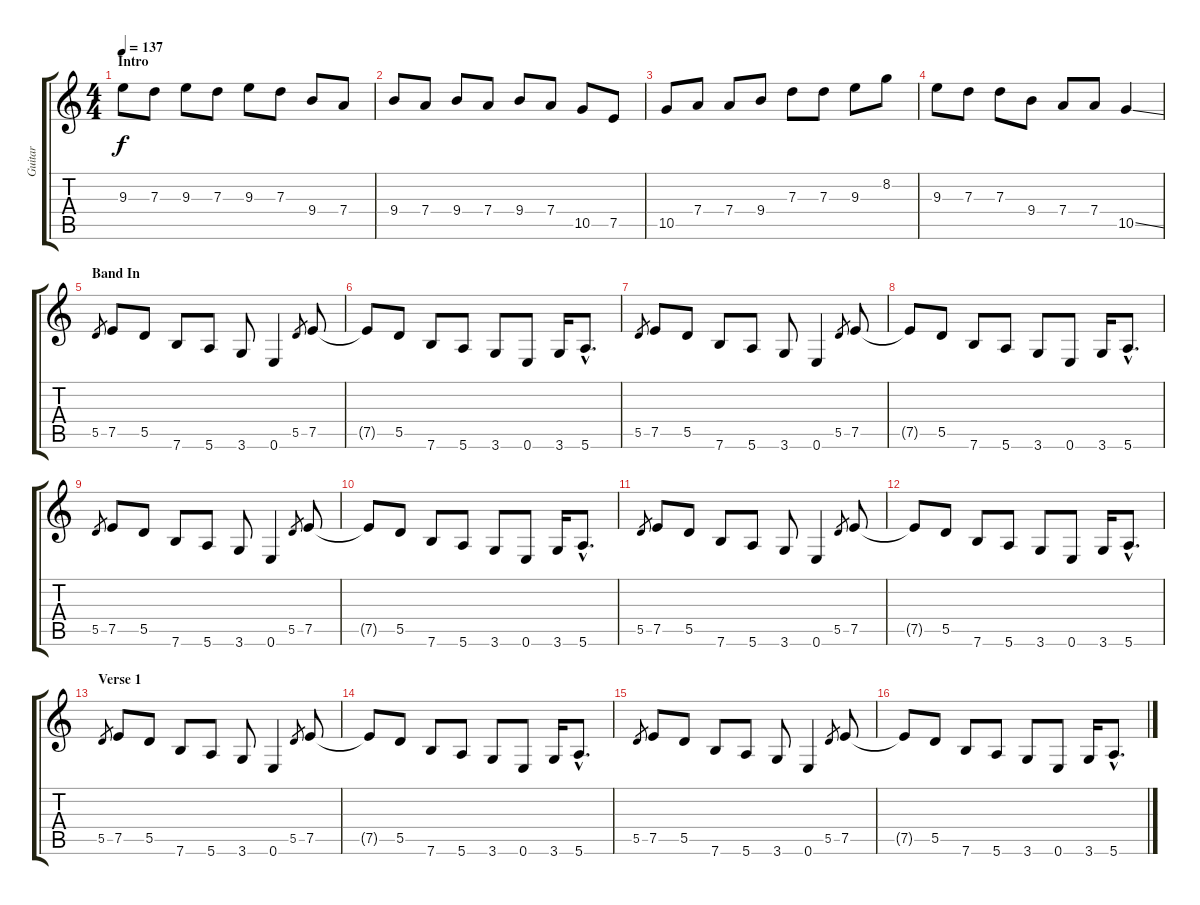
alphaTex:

\track ("Guitar" "Guitar") {instrument distortionguitar}
\staff {score tabs}
\tuning (E4 B3 G3 D3 A2 E2) {hide}
\ts (4 4)
\section ("" "Intro")
\tempo 137
\clef g2
\ks c
9.3.8{dy f instrument distortionguitar} 7.3.8 9.3.8 7.3.8 9.3.8 7.3.8 9.4.8 7.4.8 |
9.4.8 7.4.8 9.4.8 7.4.8 9.4.8 7.4.8 10.5.8 7.5.8 |
10.5.8 7.4.8 7.4.8 9.4.8 7.3.8 7.3.8 9.3.8 8.2.8 |
9.3.8 7.3.8 7.3.8 9.4.8 7.4.8 7.4.8 10.5{ss}.4 |
\section ("" "Band In")
5.5.8{gr} 7.5.8 5.5.8 7.6.8 5.6.8 3.6.8 0.6.4 5.5.8{gr} 7.5.8 |
7.5{t}.8 5.5.8 7.6.8 5.6.8 3.6.8 0.6.8 3.6.16 5.6{hac}.8{d} |
5.5.8{gr} 7.5.8 5.5.8 7.6.8 5.6.8 3.6.8 0.6.4 5.5.8{gr} 7.5.8 |
7.5{t}.8 5.5.8 7.6.8 5.6.8 3.6.8 0.6.8 3.6.16 5.6{hac}.8{d} |
5.5.8{gr} 7.5.8 5.5.8 7.6.8 5.6.8 3.6.8 0.6.4 5.5.8{gr} 7.5.8 |
7.5{t}.8 5.5.8 7.6.8 5.6.8 3.6.8 0.6.8 3.6.16 5.6{hac}.8{d} |
5.5.8{gr} 7.5.8 5.5.8 7.6.8 5.6.8 3.6.8 0.6.4 5.5.8{gr} 7.5.8 |
7.5{t}.8 5.5.8 7.6.8 5.6.8 3.6.8 0.6.8 3.6.16 5.6{hac}.8{d} |
\section ("" "Verse 1")
5.5.8{gr} 7.5.8 5.5.8 7.6.8 5.6.8 3.6.8 0.6.4 5.5.8{gr} 7.5.8 |
7.5{t}.8 5.5.8 7.6.8 5.6.8 3.6.8 0.6.8 3.6.16 5.6{hac}.8{d} |
5.5.8{gr} 7.5.8 5.5.8 7.6.8 5.6.8 3.6.8 0.6.4 5.5.8{gr} 7.5.8 |
7.5{t}.8 5.5.8 7.6.8 5.6.8 3.6.8 0.6.8 3.6.16 5.6{hac}.8{d}
